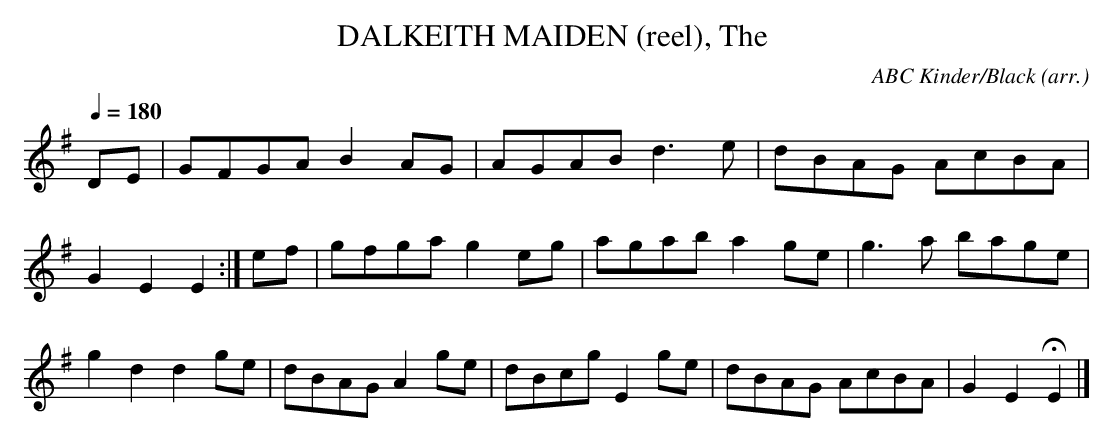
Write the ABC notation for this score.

X:1
T:DALKEITH MAIDEN (reel), The \
C:ABC Kinder/Black (arr.)\
M:4/4\
L:1/8\
Q:1/4=180\
K:Em\
DE|GFGA B2AG|AGAB d3e|dBAG AcBA|G2E2E2:|\
ef|gfga g2 eg|agab a2 ge|g3 a bage|g2 d2 d2 ge|\
dBAG A2 ge|dBcg E2 ge|dBAG AcBA|G2E2HE2|]\
\
\
\
